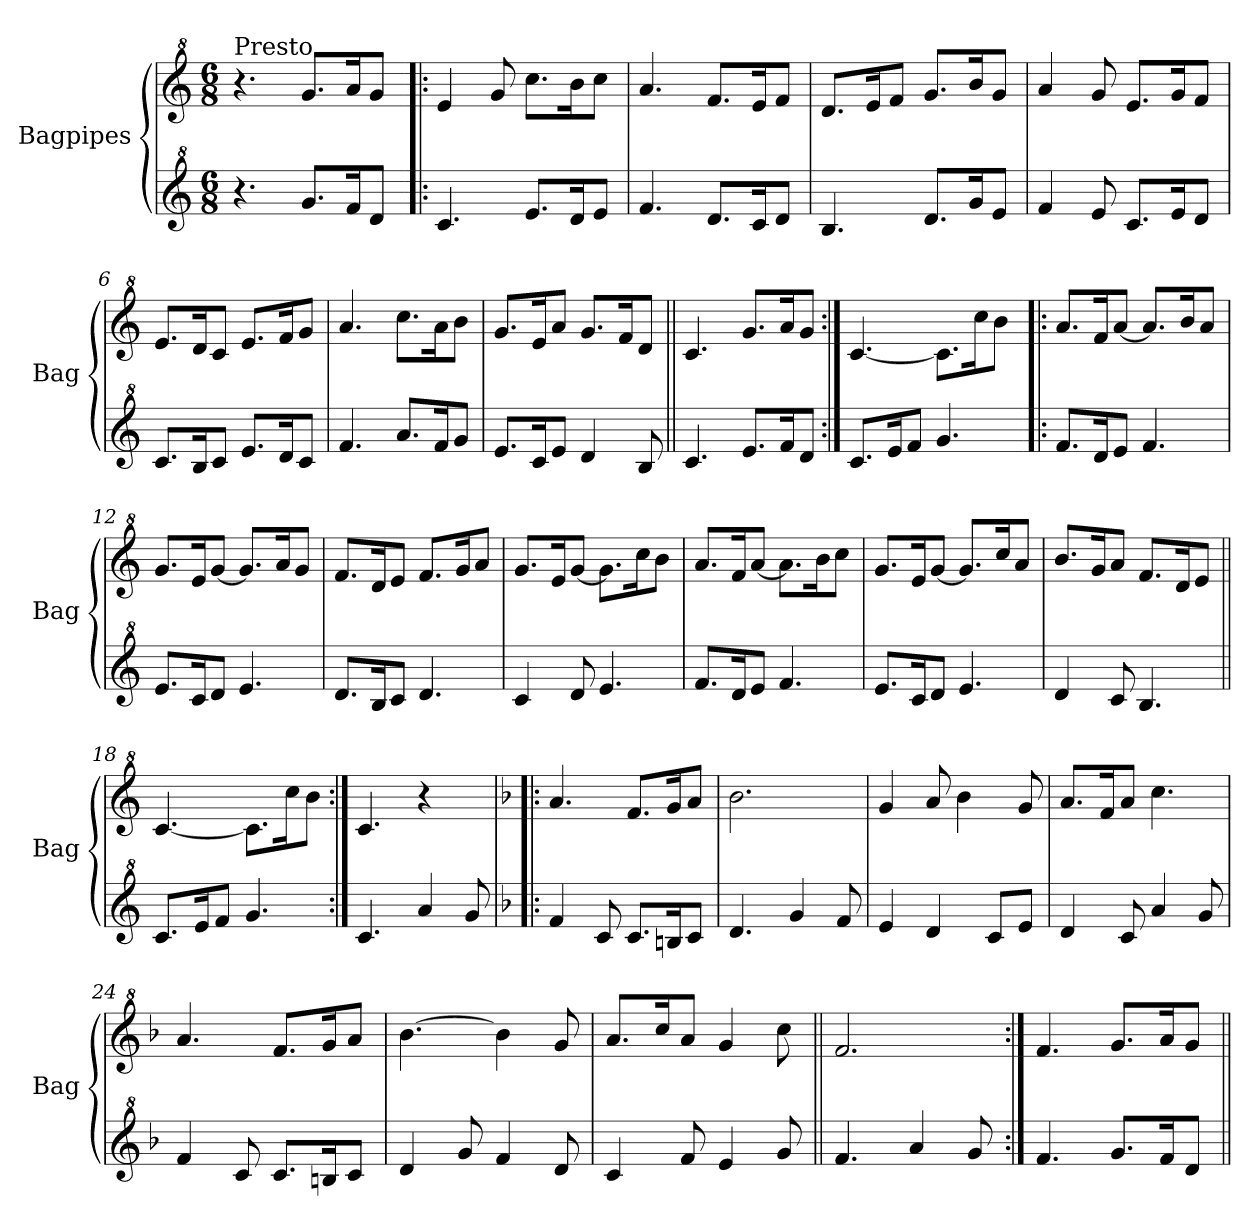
**kern	**kern
*part2	*part1
*staff2	*staff1
*I"Bagpipes	*I"Bagpipes
*I'Bag	*I'Bag
*clefG^2	*clefG^2
*k[]	*k[]
*C:	*C:
*M6/8	*M6/8
=1	=1
!	!LO:TX:a:t=Presto
4.r	4.r
8.gg/L	8.gg/L
16ff/K	16aa/K
8dd/J	8gg/J
=2!|:	=2!|:
4.cc/	4ee/
.	8gg/
8.ee/L	8.ccc\L
16dd/K	16bb\K
8ee/J	8ccc\J
=3	=3
4.ff/	4.aa/
8.dd/L	8.ff/L
16cc/K	16ee/K
8dd/J	8ff/J
=4	=4
4.b/	8.dd/L
.	16ee/K
.	8ff/J
8.dd/L	8.gg/L
16gg/K	16bb/K
8ee/J	8gg/J
=5	=5
4ff/	4aa/
8ee/	8gg/
8.cc/L	8.ee/L
16ee/K	16gg/K
8dd/J	8ff/J
=6	=6
8.cc/L	8.ee/L
16b/K	16dd/K
8cc/J	8cc/J
8.ee/L	8.ee/L
16dd/K	16ff/K
8cc/J	8gg/J
=7	=7
4.ff/	4.aa/
8.aa/L	8.ccc\L
16ff/K	16aa\K
8gg/J	8bb\J
!!LO:LB:g=z
=8	=8
8.ee/L	8.gg/L
16cc/K	16ee/K
8ee/J	8aa/J
4dd/	8.gg/L
.	16ff/K
8b/	8dd/J
=9||	=9||
4.cc/	4.cc/
8.ee/L	8.gg/L
16ff/K	16aa/K
8dd/J	8gg/J
=10:|!	=10:|!
8.cc/L	[4.cc/
16ee/K	.
8ff/J	.
4.gg/	8.cc\L]
.	16ccc\K
.	8bb\J
=11!|:	=11!|:
8.ff/L	8.aa/L
16dd/K	16ff/K
8ee/J	[8aa/J
4.ff/	8.aa/L]
.	16bb/K
.	8aa/J
=12	=12
8.ee/L	8.gg/L
16cc/K	16ee/K
8dd/J	[8gg/J
4.ee/	8.gg/L]
.	16aa/K
.	8gg/J
=13	=13
8.dd/L	8.ff/L
16b/K	16dd/K
8cc/J	8ee/J
4.dd/	8.ff/L
.	16gg/K
.	8aa/J
!!LO:LB:g=z
=14	=14
4cc/	8.gg/L
.	16ee/K
8dd/	[8gg/J
4.ee/	8.gg\L]
.	16ccc\K
.	8bb\J
=15	=15
8.ff/L	8.aa/L
16dd/K	16ff/K
8ee/J	[8aa/J
4.ff/	8.aa\L]
.	16bb\K
.	8ccc\J
=16	=16
8.ee/L	8.gg/L
16cc/K	16ee/K
8dd/J	[8gg/J
4.ee/	8.gg/L]
.	16ccc/K
.	8aa/J
=17	=17
4dd/	8.bb/L
.	16gg/K
8cc/	8aa/J
4.b/	8.ff/L
.	16dd/K
.	8ee/J
=18||	=18||
8.cc/L	[4.cc/
16ee/K	.
8ff/J	.
4.gg/	8.cc\L]
.	16ccc\K
.	8bb\J
=19:|!	=19:|!
4.cc/	4.cc/
4aa/	4r
8gg/	8ryy
!!LO:LB:g=z
=20!|:	=20!|:
*k[b-]	*k[b-]
*F:	*F:
4ff/	4.aa/
8cc/	.
8.cc/L	8.ff/L
16bn/K	16gg/K
8cc/J	8aa/J
=21	=21
4.dd/	2.bb-\
4gg/	.
8ff/	.
=22	=22
4ee/	4gg/
4dd/	8aa/
.	4bb-\
8cc/L	.
8ee/J	8gg/
=23	=23
4dd/	8.aa/L
.	16ff/K
8cc/	8aa/J
4aa/	4.ccc\
8gg/	.
=24	=24
4ff/	4.aa/
8cc/	.
8.cc/L	8.ff/L
16bn/K	16gg/K
8cc/J	8aa/J
=25	=25
4dd/	[4.bb-\
8gg/	.
4ff/	4bb-\]
8dd/	8gg/
=26	=26
4cc/	8.aa/L
.	16ccc/K
8ff/	8aa/J
4ee/	4gg/
8gg/	8ccc\
=27||	=27||
4.ff/	2.ff/
4aa/	.
8gg/	.
!!LO:LB:g=z
=28:|!	=28:|!
4.ff/	4.ff/
8.gg/L	8.gg/L
16ff/K	16aa/K
8dd/J	8gg/J
=||	=||
*-	*-
